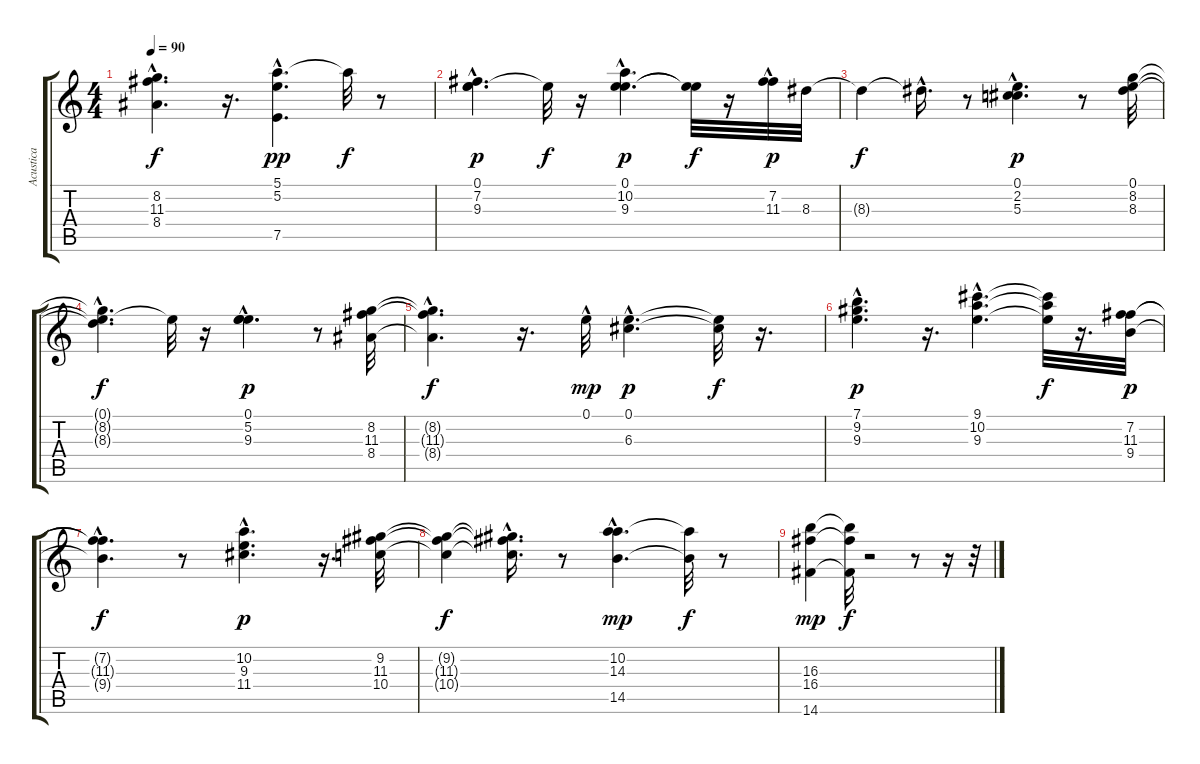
\track ("Acustica" "Acustica") {instrument acousticguitarnylon}
\staff {score tabs}
\tuning (E4 B3 G3 D3 A2 E2) {hide}
\ts (4 4)
\tempo 90
\clef g2
\ks c
(8.2{hac t} 11.3{hac t} 8.4{hac t}).4{d dy f} r.16{d} (5.1{hac} 5.2{hac} 7.5{hac}).4{d dy pp} 5.1{t}.32{dy f} r.8 |
(0.1{hac} 7.2{hac} 9.3{hac}).4{d dy p} 0.1{t}.32{dy f} r.16 (0.1{hac} 10.2{hac} 9.3{hac}).4{d dy p} (0.1{t} 9.3{t}).32{dy f} r.16 (7.2{hac} 11.3{hac}).32{dy p} 8.3.32 |
8.3{t}.4{dy f} 8.3{hac t}.16{d} r.8 (0.1{hac} 2.2{hac} 5.3{hac}).4{d dy p} r.8 (0.1 8.2 8.3).32 |
(0.1{hac t} 8.2{hac t} 8.3{hac t}).4{d dy f} 0.1{t}.32 r.16 (0.1{hac} 5.2{hac} 9.3{hac}).4{d dy p} r.8 (8.2 11.3 8.4).32 |
(8.2{hac t} 11.3{hac t} 8.4{hac t}).4{d dy f} r.16{d} 0.1{hac}.32{dy mp} (0.1{hac} 6.3{hac}).4{d dy p} (0.1{t} 6.3{t}).32{dy f} r.16{d} |
(7.1{hac} 9.2 9.3{hac}).4{d dy p} r.16{d} (9.1{hac} 10.2{hac} 9.3{hac}).4{d} (9.1{t} 10.2{t} 9.3{t}).32{dy f} r.16{d} (7.2 11.3 9.4).32{dy p} |
(7.2{hac t} 11.3{hac t} 9.4{hac t}).4{d dy f} r.8 (10.2{hac} 9.3{hac} 11.4{hac}).4{d dy p} r.16{d} (9.2 11.3 10.4).32 |
(9.2{t} 11.3{t} 10.4{t}).4{dy f} (9.2{hac t} 11.3{hac t} 10.4{hac t}).16{d} r.8 (10.2{hac} 14.3{hac} 14.5{hac}).4{d dy mp} (14.3{t} 14.5{t}).32{dy f} r.8 |
(16.3 16.4 14.6).4{dy mp} (16.3{t} 16.4{t} 14.6{t}).32{dy f} r.2 r.8 r.16 r.32
